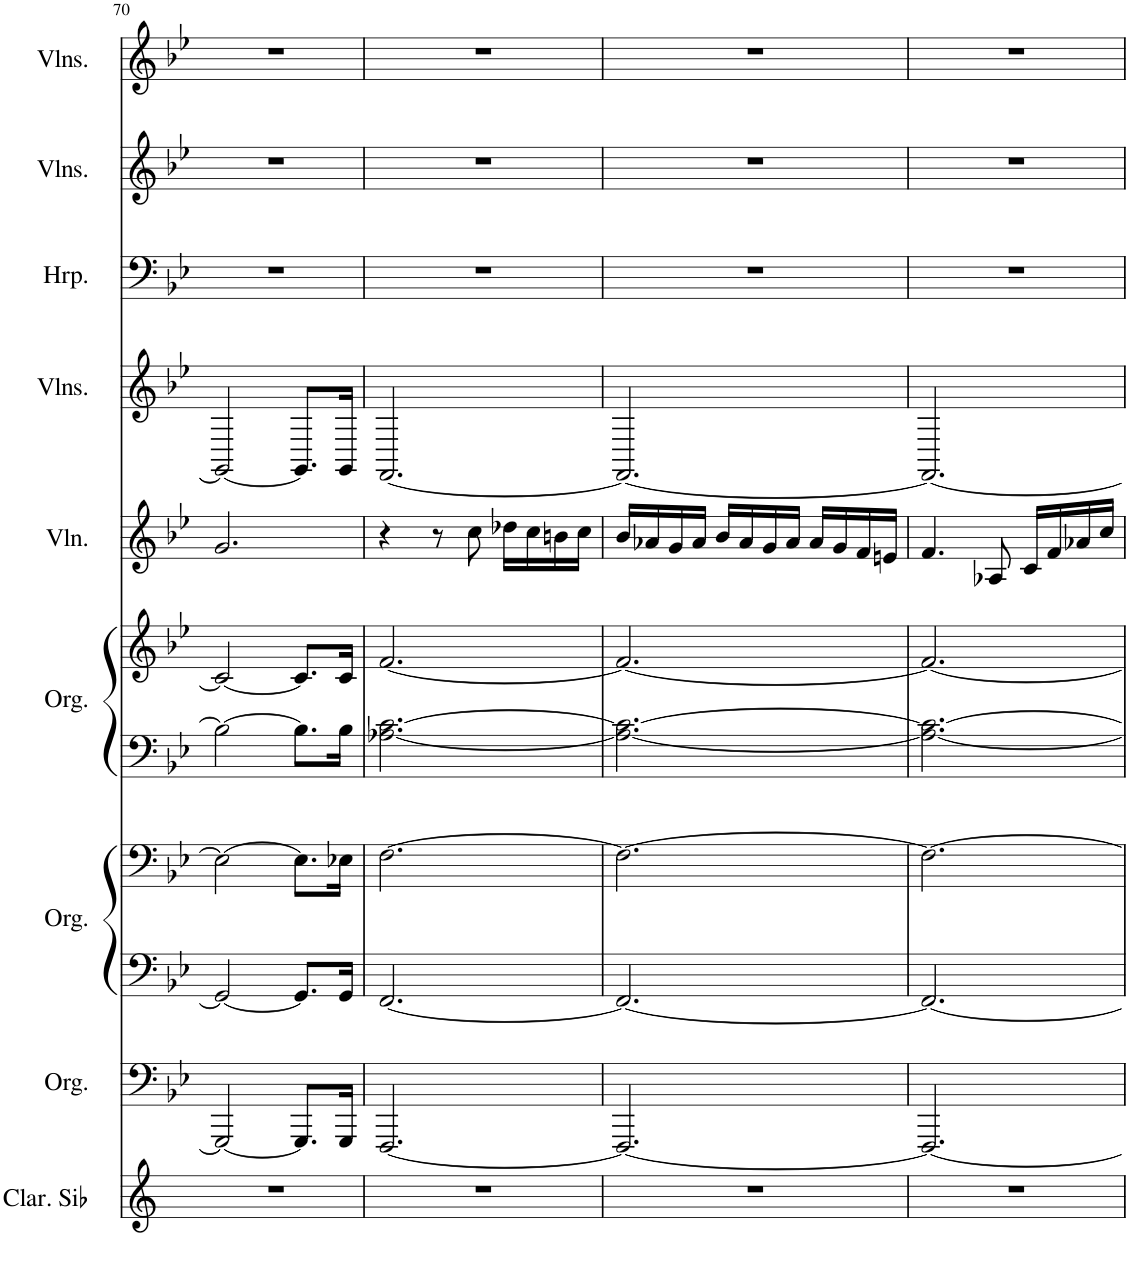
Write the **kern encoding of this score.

**kern	**kern	**kern	**kern	**kern	**kern	**kern	**kern	**kern	**kern	**kern
*part9	*part8	*part7	*part7	*part6	*part6	*part5	*part4	*part3	*part2	*part1
*staff11	*staff10	*staff9	*staff8	*staff7	*staff6	*staff5	*staff4	*staff3	*staff2	*staff1
*I"Clarinette en Sib	*I"Orgue, ChurchOrgan	*I"Orgue, ChurchOrgan	*	*I"Orgue, ChurchOrgan	*	*I"Violon,  Solo Violin	*I"Violons, StrEnsmbl 2	*I"Harpe, Pizz Strings	*I"Violons, StrEnsmbl 2	*I"Violons, StrEnsmbl 1
*I'Clar. Sib	*I'Org.	*I'Org.	*	*I'Org.	*	*I'Vln.	*I'Vlns.	*I'Hrp.	*I'Vlns.	*I'Vlns.
!!LO:PB:g=z
*clefG2	*clefF4	*clefF4	*clefF4	*clefF4	*clefG2	*clefG2	*clefG2	*clefF4	*clefG2	*clefG2
*Trd1c2	*	*	*	*	*	*	*	*	*	*
*k[]	*k[b-e-]	*k[b-e-]	*k[b-e-]	*k[b-e-]	*k[b-e-]	*k[b-e-]	*k[b-e-]	*k[b-e-]	*k[b-e-]	*k[b-e-]
*M3/4	*M3/4	*M3/4	*M3/4	*M3/4	*M3/4	*M3/4	*M3/4	*M3/4	*M3/4	*M3/4
=70	=70	=70	=70	=70	=70	=70	=70	=70	=70	=70
2.r	2GGG/_	2GG/_	2E\_	2B-\_	2c/_	2.g/	2GG/_	2.r	2.r	2.r
.	8.GGG/L]	8.GG/L]	8.E\L]	8.B-\L]	8.c/L]	.	8.GG/L]	.	.	.
.	16GGG/Jk	16GG/Jk	16E-X\Jk	16B-\Jk	16c/Jk	.	16GG/Jk	.	.	.
=71	=71	=71	=71	=71	=71	=71	=71	=71	=71	=71
2.r	[2.FFF/	[2.FF/	[2.F\	[2.A-X\ [2.c\	[2.f/	4r	[2.FF/	2.r	2.r	2.r
.	.	.	.	.	.	8r	.	.	.	.
.	.	.	.	.	.	8cc\	.	.	.	.
.	.	.	.	.	.	16dd-X\LL	.	.	.	.
.	.	.	.	.	.	16cc\	.	.	.	.
.	.	.	.	.	.	16bn\	.	.	.	.
.	.	.	.	.	.	16cc\JJ	.	.	.	.
=72	=72	=72	=72	=72	=72	=72	=72	=72	=72	=72
2.r	2.FFF/_	2.FF/_	2.F\_	2.A-\_ 2.c\_	2.f/_	16b-/LL	2.FF/_	2.r	2.r	2.r
.	.	.	.	.	.	16a-X/	.	.	.	.
.	.	.	.	.	.	16g/	.	.	.	.
.	.	.	.	.	.	16a-/JJ	.	.	.	.
.	.	.	.	.	.	16b-/LL	.	.	.	.
.	.	.	.	.	.	16a-/	.	.	.	.
.	.	.	.	.	.	16g/	.	.	.	.
.	.	.	.	.	.	16a-/JJ	.	.	.	.
.	.	.	.	.	.	16a-/LL	.	.	.	.
.	.	.	.	.	.	16g/	.	.	.	.
.	.	.	.	.	.	16f/	.	.	.	.
.	.	.	.	.	.	16en/JJ	.	.	.	.
=73	=73	=73	=73	=73	=73	=73	=73	=73	=73	=73
2.r	2.FFF/_	2.FF/_	2.F\_	2.A-\_ 2.c\_	2.f/_	4.f/	2.FF/_	2.r	2.r	2.r
.	.	.	.	.	.	8A-X/	.	.	.	.
.	.	.	.	.	.	16c/LL	.	.	.	.
.	.	.	.	.	.	16f/	.	.	.	.
.	.	.	.	.	.	16a-X/	.	.	.	.
.	.	.	.	.	.	16cc/JJ	.	.	.	.
=	=	=	=	=	=	=	=	=	=	=
*-	*-	*-	*-	*-	*-	*-	*-	*-	*-	*-
